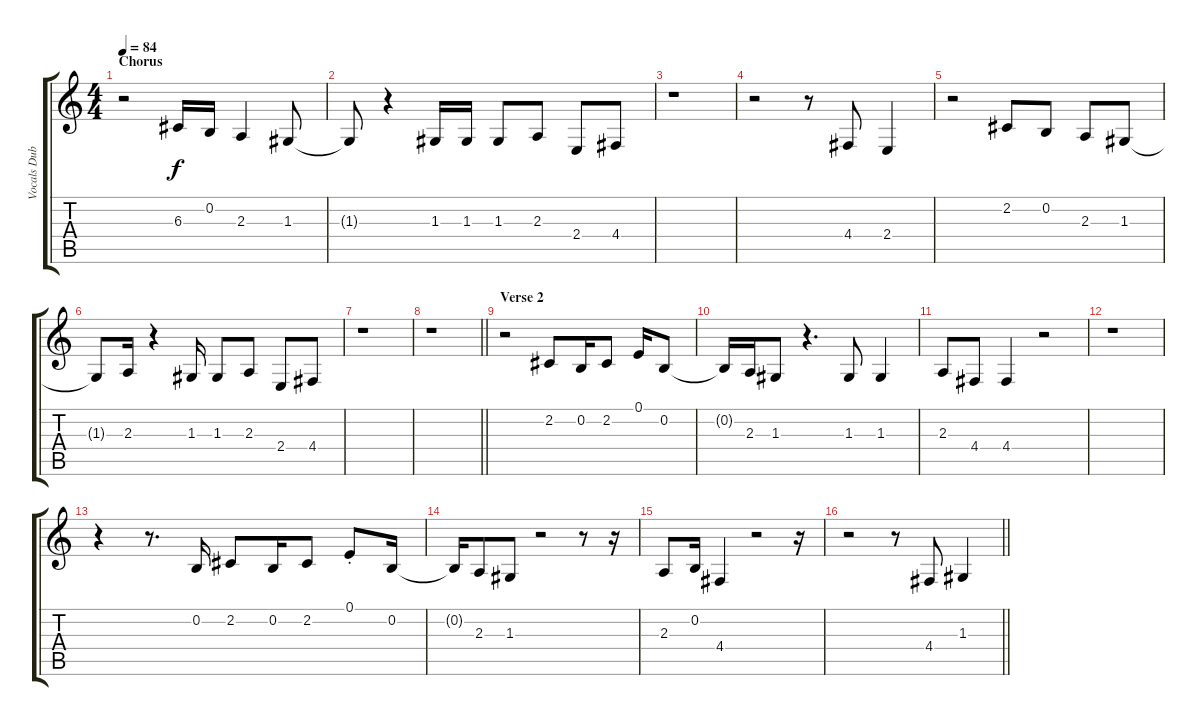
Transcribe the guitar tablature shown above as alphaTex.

\track ("Vocals Dub" "Vocals Dub") {instrument trombone}
\staff {score tabs}
\tuning (E4 B3 G3 D3 A2 E2) {hide}
\ts (4 4)
\section ("" "Chorus")
\tempo 84
\clef g2
\ks c
r.2{dy f} 6.3.16 0.2.16 2.3.4 1.3.8 |
1.3{t}.8 r.4 1.3.16 1.3.16 1.3.8 2.3.8 2.4.8 4.4.8 |
r.1 |
r.2 r.8 4.4.8 2.4.4 |
r.2 2.2.8 0.2.8 2.3.8 1.3.8 |
1.3{t}.8 2.3.16 r.4 1.3.16 1.3.8 2.3.8 2.4.8 4.4.8 |
r.1 |
\barLineRight lightlight
r.1 |
\section ("" "Verse 2")
r.2 2.2.8 0.2.16 2.2.8 0.1.16 0.2.8 |
0.2{t}.16 2.3.16 1.3.8 r.4{d} 1.3.8 1.3.4 |
2.3.8 4.4.8 4.4.4 r.2 |
r.1 |
r.4 r.8{d} 0.2.16 2.2.8 0.2.16 2.2.8 0.1{st}.8 0.2.16 |
0.2{t}.16 2.3.8 1.3.8 r.2 r.8 r.16 |
2.3.8 0.2.16 4.4.4 r.2 r.16 |
\barLineRight lightlight
r.2 r.8 4.4.8 1.3.4
